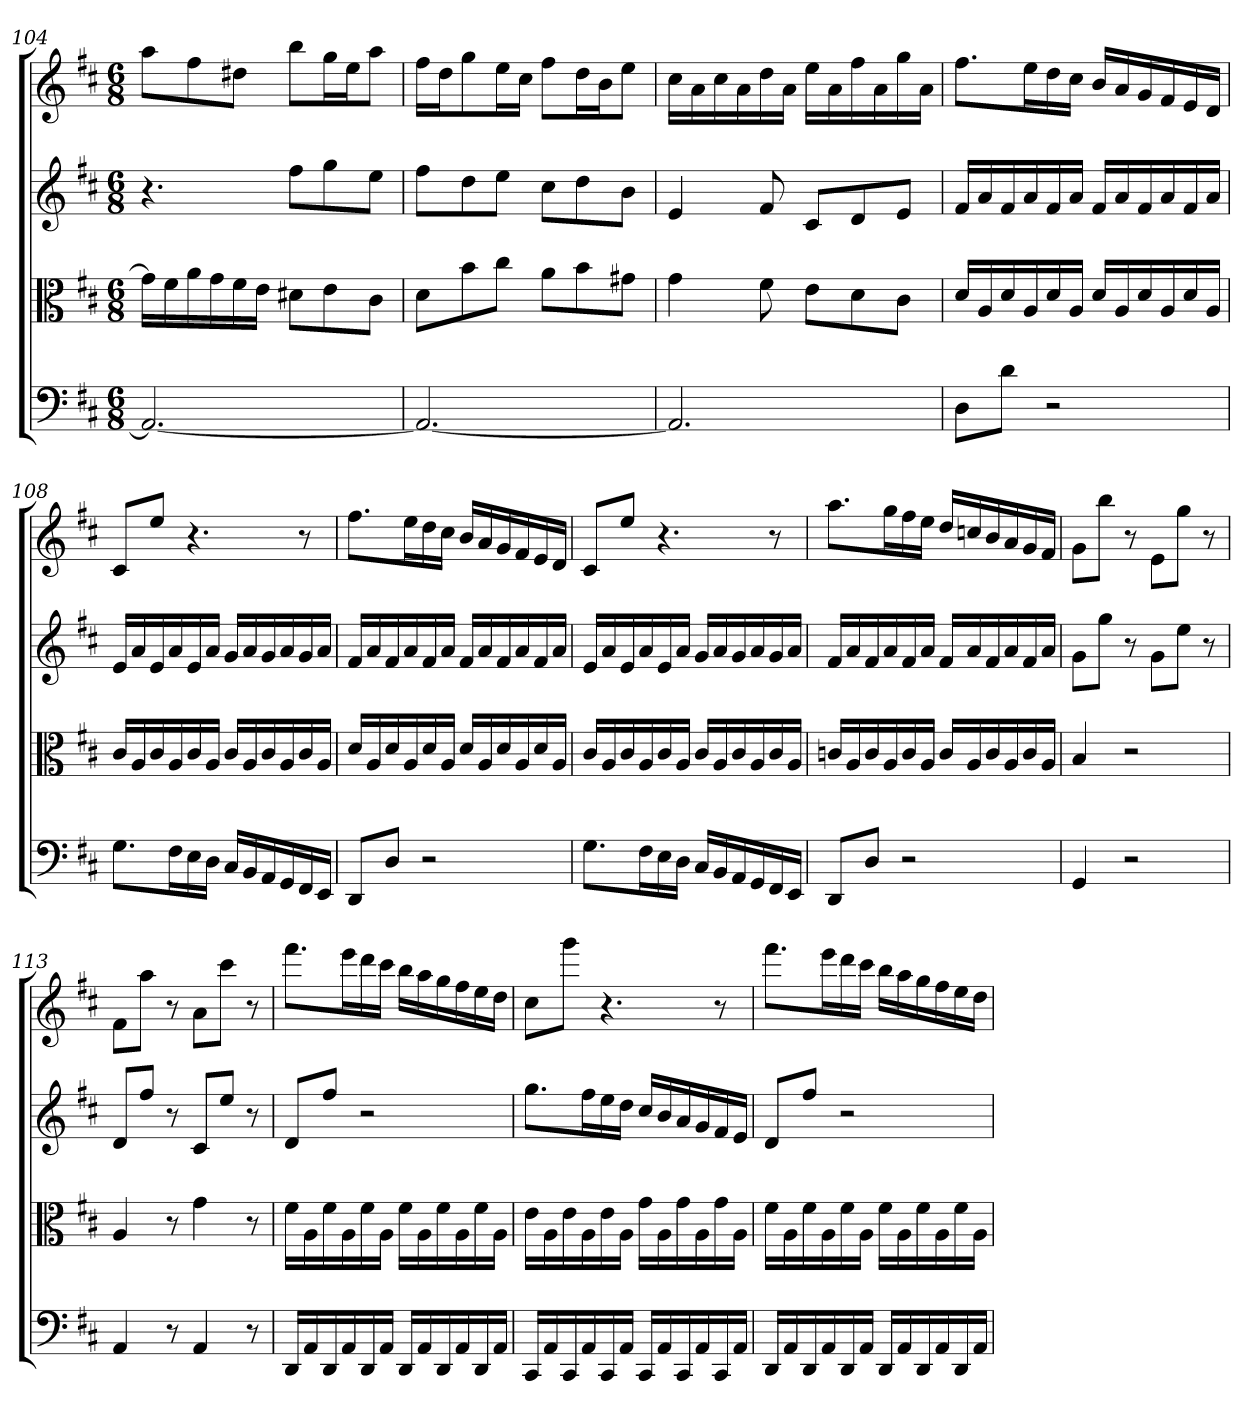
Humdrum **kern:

**kern	**kern	**kern	**kern
*part4	*part3	*part2	*part1
*staff4	*staff3	*staff2	*staff1
*clefF4	*clefC3	*	*
*k[f#c#]	*k[f#c#]	*k[f#c#]	*k[f#c#]
*D:	*D:	*D:	*D:
*M6/8	*M6/8	*M6/8	*M6/8
=104	=104	=104	=104
2.AA_	16g\LL]	4.r	8aaL
.	16f#\	.	.
.	16a\	.	8ff#
.	16g\	.	.
.	16f#\	.	8dd#XJ
.	16e\JJ	.	.
.	8d#X\L	8ff#L	8bbL
.	8e\	8gg	16ggL
.	.	.	16eeJ
.	8c#\J	8eeJ	8aaJ
=105	=105	=105	=105
2.AA_	8d\L	8ff#L	16ff#LL
.	.	.	16ddJ
.	8b\	8dd	8gg
.	8cc#\J	8eeJ	16eeL
.	.	.	16cc#JJ
.	8a\L	8cc#L	8ff#L
.	8b\	8dd	16ddL
.	.	.	16bJ
.	8g#X\J	8bJ	8eeJ
=106	=106	=106	=106
2.AA]	4g	4e	16cc#LL
.	.	.	16a
.	.	.	16cc#
.	.	.	16a
.	8f#	8f#	16dd
.	.	.	16aJJ
.	8e\L	8c#L	16eeLL
.	.	.	16a
.	8d\	8d	16ff#
.	.	.	16a
.	8c#\J	8eJ	16gg
.	.	.	16aJJ
=107	=107	=107	=107
8D\L	16d/LL	16f#LL	8.ff#L
.	16A/	16a	.
8d\J	16d/	16f#	.
.	16A/	16a	16eeL
2r	16d/	16f#	16dd
.	16A/JJ	16aJJ	16cc#JJ
.	16d/LL	16f#LL	16bLL
.	16A/	16a	16a
.	16d/	16f#	16g
.	16A/	16a	16f#
.	16d/	16f#	16e
.	16A/JJ	16aJJ	16dJJ
=108	=108	=108	=108
8.G\L	16c#/LL	16eLL	8c#L
.	16A/	16a	.
.	16c#/	16e	8eeJ
16F#\L	16A/	16a	.
16E\	16c#/	16e	4.r
16D\JJ	16A/JJ	16aJJ	.
16C#/LL	16c#/LL	16gLL	.
16BB/	16A/	16a	.
16AA/	16c#/	16g	.
16GG/	16A/	16a	.
16FF#/	16c#/	16g	8r
16EE/JJ	16A/JJ	16aJJ	.
=109	=109	=109	=109
8DD/L	16d/LL	16f#LL	8.ff#L
.	16A/	16a	.
8D/J	16d/	16f#	.
.	16A/	16a	16eeL
2r	16d/	16f#	16dd
.	16A/JJ	16aJJ	16cc#JJ
.	16d/LL	16f#LL	16bLL
.	16A/	16a	16a
.	16d/	16f#	16g
.	16A/	16a	16f#
.	16d/	16f#	16e
.	16A/JJ	16aJJ	16dJJ
=110	=110	=110	=110
8.G\L	16c#/LL	16eLL	8c#L
.	16A/	16a	.
.	16c#/	16e	8eeJ
16F#\L	16A/	16a	.
16E\	16c#/	16e	4.r
16D\JJ	16A/JJ	16aJJ	.
16C#/LL	16c#/LL	16gLL	.
16BB/	16A/	16a	.
16AA/	16c#/	16g	.
16GG/	16A/	16a	.
16FF#/	16c#/	16g	8r
16EE/JJ	16A/JJ	16aJJ	.
=111	=111	=111	=111
8DD/L	16cn/LL	16f#LL	8.aaL
.	16A/	16a	.
8D/J	16c/	16f#	.
.	16A/	16a	16ggL
2r	16c/	16f#	16ff#
.	16A/JJ	16aJJ	16eeJJ
.	16c/LL	16f#LL	16ddLL
.	16A/	16a	16ccn
.	16c/	16f#	16b
.	16A/	16a	16a
.	16c/	16f#	16g
.	16A/JJ	16aJJ	16f#JJ
=112	=112	=112	=112
4GG	4B	8gL	8gL
.	.	8ggJ	8bbJ
2r	2r	8r	8r
.	.	8gL	8eL
.	.	8eeJ	8ggJ
.	.	8r	8r
=113	=113	=113	=113
4AA	4A	8dL	8f#L
.	.	8ff#J	8aaJ
8r	8r	8r	8r
4AA	4g	8c#L	8aL
.	.	8eeJ	8ccc#J
8r	8r	8r	8r
=114	=114	=114	=114
16DD/LL	16f#\LL	8dL	8.fff#L
16AA/	16A\	.	.
16DD/	16f#\	8ff#J	.
16AA/	16A\	.	16eeeL
16DD/	16f#\	2r	16ddd
16AA/JJ	16A\JJ	.	16ccc#JJ
16DD/LL	16f#\LL	.	16bbLL
16AA/	16A\	.	16aa
16DD/	16f#\	.	16gg
16AA/	16A\	.	16ff#
16DD/	16f#\	.	16ee
16AA/JJ	16A\JJ	.	16ddJJ
=115	=115	=115	=115
16CC#/LL	16e\LL	8.ggL	8cc#L
16AA/	16A\	.	.
16CC#/	16e\	.	8gggJ
16AA/	16A\	16ff#L	.
16CC#/	16e\	16ee	4.r
16AA/JJ	16A\JJ	16ddJJ	.
16CC#/LL	16g\LL	16cc#LL	.
16AA/	16A\	16b	.
16CC#/	16g\	16a	.
16AA/	16A\	16g	.
16CC#/	16g\	16f#	8r
16AA/JJ	16A\JJ	16eJJ	.
=116	=116	=116	=116
16DD/LL	16f#\LL	8dL	8.fff#L
16AA/	16A\	.	.
16DD/	16f#\	8ff#J	.
16AA/	16A\	.	16eeeL
16DD/	16f#\	2r	16ddd
16AA/JJ	16A\JJ	.	16ccc#JJ
16DD/LL	16f#\LL	.	16bbLL
16AA/	16A\	.	16aa
16DD/	16f#\	.	16gg
16AA/	16A\	.	16ff#
16DD/	16f#\	.	16ee
16AA/JJ	16A\JJ	.	16ddJJ
=	=	=	=
*-	*-	*-	*-
